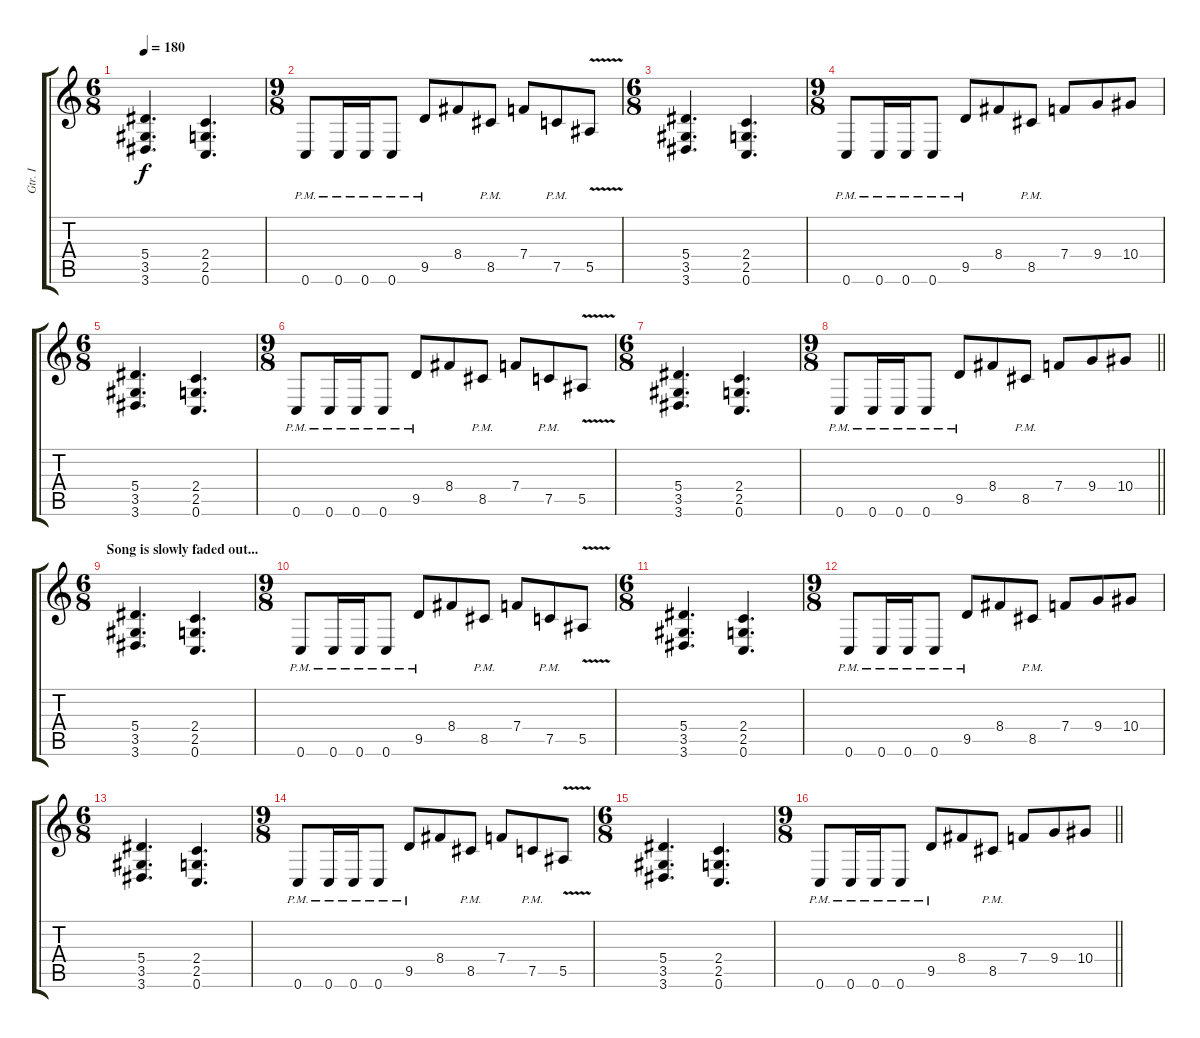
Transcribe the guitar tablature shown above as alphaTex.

\track ("Gtr. I" "Gtr. I") {instrument overdrivenguitar}
\staff {score tabs}
\tuning (C4 G3 Eb3 Bb2 F2 C2) {hide}
\ts (6 8)
\section ("" "")
\tempo 180
\clef g2
\ks c
(5.4 3.5 3.6).4{d dy f} (2.4 2.5 0.6).4{d} |
\ts (9 8)
0.6{pm}.8 0.6{pm}.16 0.6{pm}.16 0.6{pm}.8 9.5{pm}.8 8.4.8 8.5{pm}.8 7.4.8 7.5{pm}.8 5.5{v}.8 |
\ts (6 8)
(5.4 3.5 3.6).4{d} (2.4 2.5 0.6).4{d} |
\ts (9 8)
0.6{pm}.8 0.6{pm}.16 0.6{pm}.16 0.6{pm}.8 9.5{pm}.8 8.4.8 8.5{pm}.8 7.4.8 9.4.8 10.4.8 |
\ts (6 8)
(5.4 3.5 3.6).4{d} (2.4 2.5 0.6).4{d} |
\ts (9 8)
0.6{pm}.8 0.6{pm}.16 0.6{pm}.16 0.6{pm}.8 9.5{pm}.8 8.4.8 8.5{pm}.8 7.4.8 7.5{pm}.8 5.5{v}.8 |
\ts (6 8)
(5.4 3.5 3.6).4{d} (2.4 2.5 0.6).4{d} |
\ts (9 8)
\barLineRight lightlight
0.6{pm}.8 0.6{pm}.16 0.6{pm}.16 0.6{pm}.8 9.5{pm}.8 8.4.8 8.5{pm}.8 7.4.8 9.4.8 10.4.8 |
\ts (6 8)
\section ("" "Song is slowly faded out...")
(5.4 3.5 3.6).4{d} (2.4 2.5 0.6).4{d} |
\ts (9 8)
0.6{pm}.8 0.6{pm}.16 0.6{pm}.16 0.6{pm}.8 9.5{pm}.8 8.4.8 8.5{pm}.8 7.4.8 7.5{pm}.8 5.5{v}.8 |
\ts (6 8)
(5.4 3.5 3.6).4{d} (2.4 2.5 0.6).4{d} |
\ts (9 8)
0.6{pm}.8 0.6{pm}.16 0.6{pm}.16 0.6{pm}.8 9.5{pm}.8 8.4.8 8.5{pm}.8 7.4.8 9.4.8 10.4.8 |
\ts (6 8)
(5.4 3.5 3.6).4{d} (2.4 2.5 0.6).4{d} |
\ts (9 8)
0.6{pm}.8 0.6{pm}.16 0.6{pm}.16 0.6{pm}.8 9.5{pm}.8 8.4.8 8.5{pm}.8 7.4.8 7.5{pm}.8 5.5{v}.8 |
\ts (6 8)
(5.4 3.5 3.6).4{d} (2.4 2.5 0.6).4{d} |
\ts (9 8)
\barLineRight lightlight
0.6{pm}.8 0.6{pm}.16 0.6{pm}.16 0.6{pm}.8 9.5{pm}.8 8.4.8 8.5{pm}.8 7.4.8 9.4.8 10.4.8
